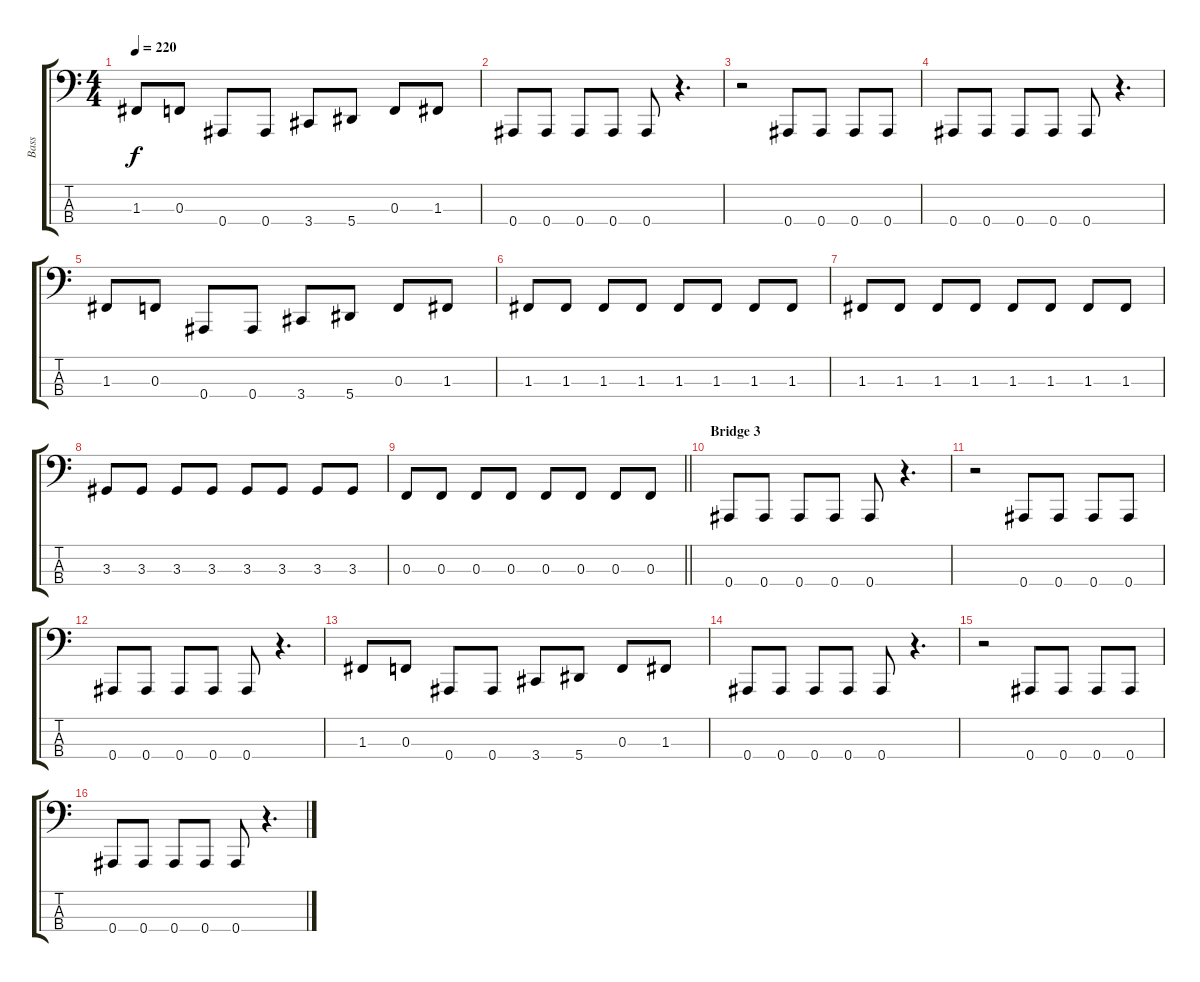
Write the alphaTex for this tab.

\track ("Bass" "Bass") {instrument electricbassfinger}
\staff {score tabs}
\tuning (Eb2 Bb1 F1 Bb0) {hide}
\ts (4 4)
\tempo 220
\clef f4
\ks c
1.3.8{dy f} 0.3.8 0.4.8 0.4.8 3.4.8 5.4.8 0.3.8 1.3.8 |
0.4.8 0.4.8 0.4.8 0.4.8 0.4.8 r.4{d} |
r.2 0.4.8 0.4.8 0.4.8 0.4.8 |
0.4.8 0.4.8 0.4.8 0.4.8 0.4.8 r.4{d} |
1.3.8 0.3.8 0.4.8 0.4.8 3.4.8 5.4.8 0.3.8 1.3.8 |
1.3.8 1.3.8 1.3.8 1.3.8 1.3.8 1.3.8 1.3.8 1.3.8 |
1.3.8 1.3.8 1.3.8 1.3.8 1.3.8 1.3.8 1.3.8 1.3.8 |
3.3.8 3.3.8 3.3.8 3.3.8 3.3.8 3.3.8 3.3.8 3.3.8 |
\barLineRight lightlight
0.3.8 0.3.8 0.3.8 0.3.8 0.3.8 0.3.8 0.3.8 0.3.8 |
\section ("" "Bridge 3")
0.4.8 0.4.8 0.4.8 0.4.8 0.4.8 r.4{d} |
r.2 0.4.8 0.4.8 0.4.8 0.4.8 |
0.4.8 0.4.8 0.4.8 0.4.8 0.4.8 r.4{d} |
1.3.8 0.3.8 0.4.8 0.4.8 3.4.8 5.4.8 0.3.8 1.3.8 |
0.4.8 0.4.8 0.4.8 0.4.8 0.4.8 r.4{d} |
r.2 0.4.8 0.4.8 0.4.8 0.4.8 |
0.4.8 0.4.8 0.4.8 0.4.8 0.4.8 r.4{d}
